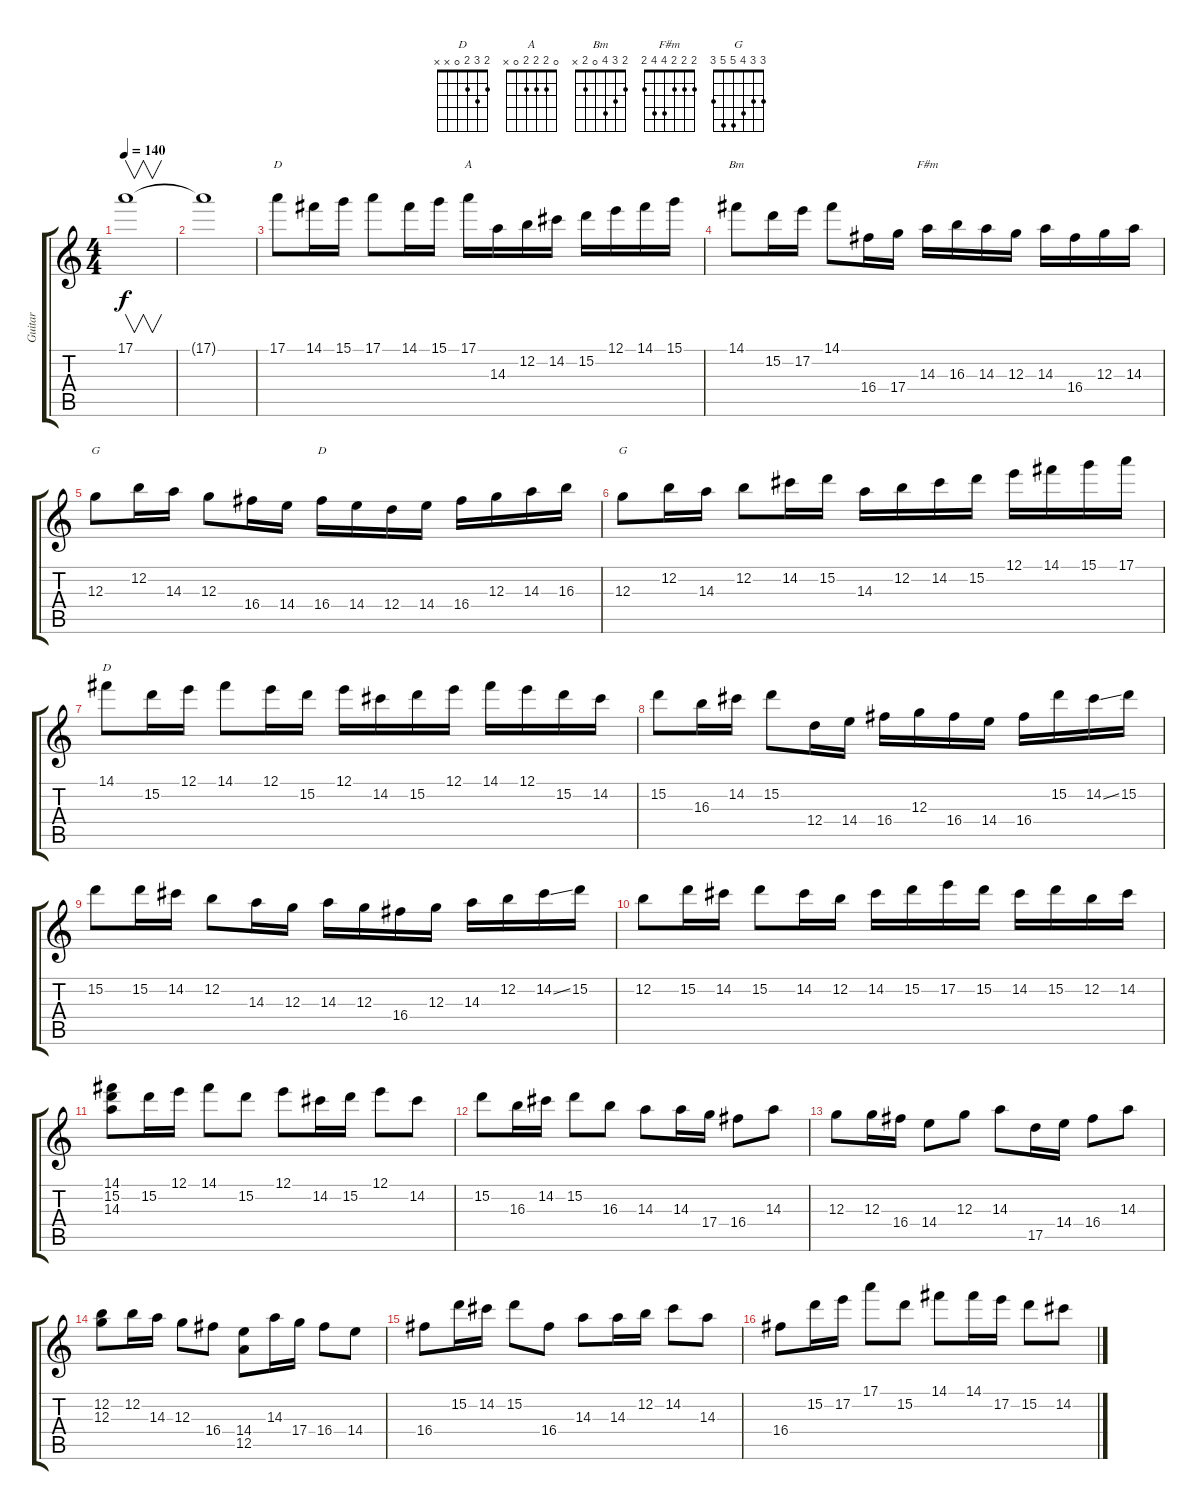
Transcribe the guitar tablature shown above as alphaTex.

\track ("Guitar" "Guitar") {instrument overdrivenguitar}
\staff {score tabs}
\tuning (E4 B3 G3 D3 A2 E2) {hide}
\chord ("D" 2 3 2 x x x) {firstfret 2}
\chord ("A" 0 2 2 2 0 x)
\chord ("Bm" 2 3 4 0 2 x)
\chord ("F#m" 2 2 2 4 4 2)
\chord ("G" 3 0 0 0 2 3)
\chord ("D" 2 3 2 4 5 x)
\chord ("G" 3 3 4 5 5 3)
\chord ("D" 2 3 2 0 x x)
\ts (4 4)
\tempo 140
\clef g2
\ks c
17.1.1{v dy f instrument overdrivenguitar} |
17.1{t}.1 |
17.1.8{ch "D"} 14.1.16 15.1.16 17.1.8 14.1.16 15.1.16 17.1.16{ch "A"} 14.3.16 12.2.16 14.2.16 15.2.16 12.1.16 14.1.16 15.1.16 |
14.1.8{ch "Bm"} 15.2.16 17.2.16 14.1.8 16.4.16 17.4.16 14.3.16{ch "F#m"} 16.3.16 14.3.16 12.3.16 14.3.16 16.4.16 12.3.16 14.3.16 |
12.3.8{ch "G"} 12.2.16 14.3.16 12.3.8 16.4.16 14.4.16 16.4.16{ch "D"} 14.4.16 12.4.16 14.4.16 16.4.16 12.3.16 14.3.16 16.3.16 |
12.3.8{ch "G"} 12.2.16 14.3.16 12.2.8 14.2.16 15.2.16 14.3.16 12.2.16 14.2.16 15.2.16 12.1.16 14.1.16 15.1.16 17.1.16 |
14.1.8{ch "D"} 15.2.16 12.1.16 14.1.8 12.1.16 15.2.16 12.1.16 14.2.16 15.2.16 12.1.16 14.1.16 12.1.16 15.2.16 14.2.16 |
15.2.8 16.3.16 14.2.16 15.2.8 12.4.16 14.4.16 16.4.16 12.3.16 16.4.16 14.4.16 16.4.16 15.2.16 14.2{ss}.16 15.2.16 |
15.2.8 15.2.16 14.2.16 12.2.8 14.3.16 12.3.16 14.3.16 12.3.16 16.4.16 12.3.16 14.3.16 12.2.16 14.2{ss}.16 15.2.16 |
12.2.8 15.2.16 14.2.16 15.2.8 14.2.16 12.2.16 14.2.16 15.2.16 17.2.16 15.2.16 14.2.16 15.2.16 12.2.16 14.2.16 |
(14.1 15.2 14.3).8 15.2.16 12.1.16 14.1.8 15.2.8 12.1.8 14.2.16 15.2.16 12.1.8 14.2.8 |
15.2.8 16.3.16 14.2.16 15.2.8 16.3.8 14.3.8 14.3.16 17.4.16 16.4.8 14.3.8 |
12.3.8 12.3.16 16.4.16 14.4.8 12.3.8 14.3.8 17.5.16 14.4.16 16.4.8 14.3.8 |
(12.2 12.3).8 12.2.16 14.3.16 12.3.8 16.4.8 (14.4 12.5).8 14.3.16 17.4.16 16.4.8 14.4.8 |
16.4.8 15.2.16 14.2.16 15.2.8 16.4.8 14.3.8 14.3.16 12.2.16 14.2.8 14.3.8 |
16.4.8 15.2.16 17.2.16 17.1.8 15.2.8 14.1.8 14.1.16 17.2.16 15.2.8 14.2.8
